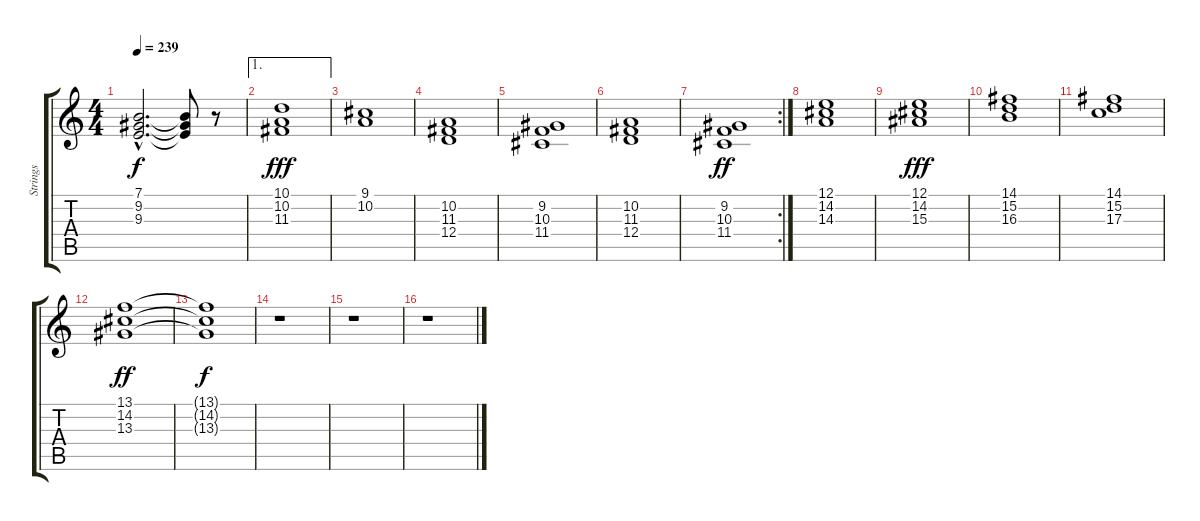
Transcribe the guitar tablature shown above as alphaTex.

\track ("Strings" "Strings") {instrument synthstrings2}
\staff {score tabs}
\tuning (E4 B3 G3 D3 A2 E2) {hide}
\ts (4 4)
\tempo 239
\clef g2
\ks c
(7.1{hac t} 9.2{hac t} 9.3{hac t}).2{d dy f} (7.1{t} 9.2{t} 9.3{t}).8 r.8 |
\ae 1
(10.1 10.2 11.3).1{dy fff} |
(9.1 10.2).1 |
(10.2 11.3 12.4).1 |
(9.2 10.3 11.4).1 |
(10.2 11.3 12.4).1 |
\rc 2
(9.2 10.3 11.4).1{dy ff} |
(12.1 14.2 14.3).1 |
(12.1 14.2 15.3).1{dy fff} |
(14.1 15.2 16.3).1 |
(14.1 15.2 17.3).1 |
(13.1 14.2 13.3).1{dy ff} |
(13.1{t} 14.2{t} 13.3{t}).1{dy f} |
r.1 |
r.1 |
r.1
